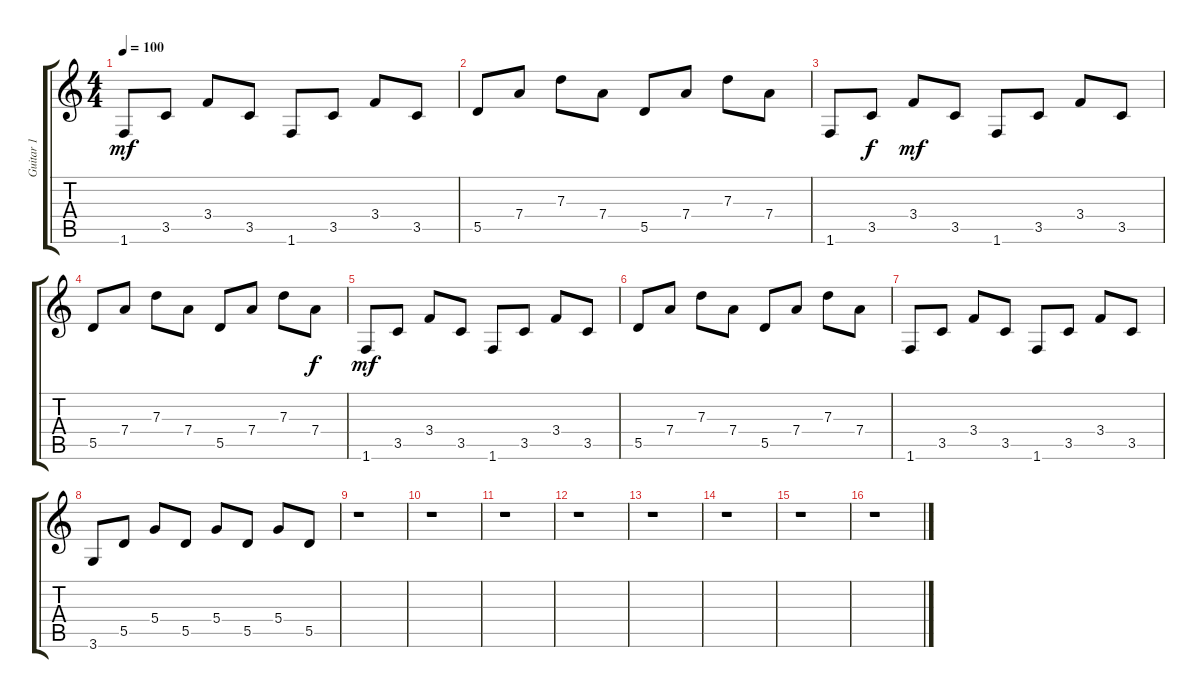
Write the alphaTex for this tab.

\track ("Guitar 1" "Guitar 1") {instrument distortionguitar}
\staff {score tabs}
\tuning (E4 B3 G3 D3 A2 E2) {hide}
\ts (4 4)
\tempo 100
\clef g2
\ks c
1.6.8{dy mf} 3.5.8 3.4.8 3.5.8 1.6.8 3.5.8 3.4.8 3.5.8 |
5.5.8 7.4.8 7.3.8 7.4.8 5.5.8 7.4.8 7.3.8 7.4.8 |
1.6.8 3.5.8{dy f} 3.4.8{dy mf} 3.5.8 1.6.8 3.5.8 3.4.8 3.5.8 |
5.5.8 7.4.8 7.3.8 7.4.8 5.5.8 7.4.8 7.3.8 7.4.8{dy f} |
1.6.8{dy mf} 3.5.8 3.4.8 3.5.8 1.6.8 3.5.8 3.4.8 3.5.8 |
5.5.8 7.4.8 7.3.8 7.4.8 5.5.8 7.4.8 7.3.8 7.4.8 |
1.6.8 3.5.8 3.4.8 3.5.8 1.6.8 3.5.8 3.4.8 3.5.8 |
3.6.8 5.5.8 5.4.8 5.5.8 5.4.8 5.5.8 5.4.8 5.5.8 |
r.1 |
r.1 |
r.1 |
r.1 |
r.1 |
r.1 |
r.1 |
r.1
